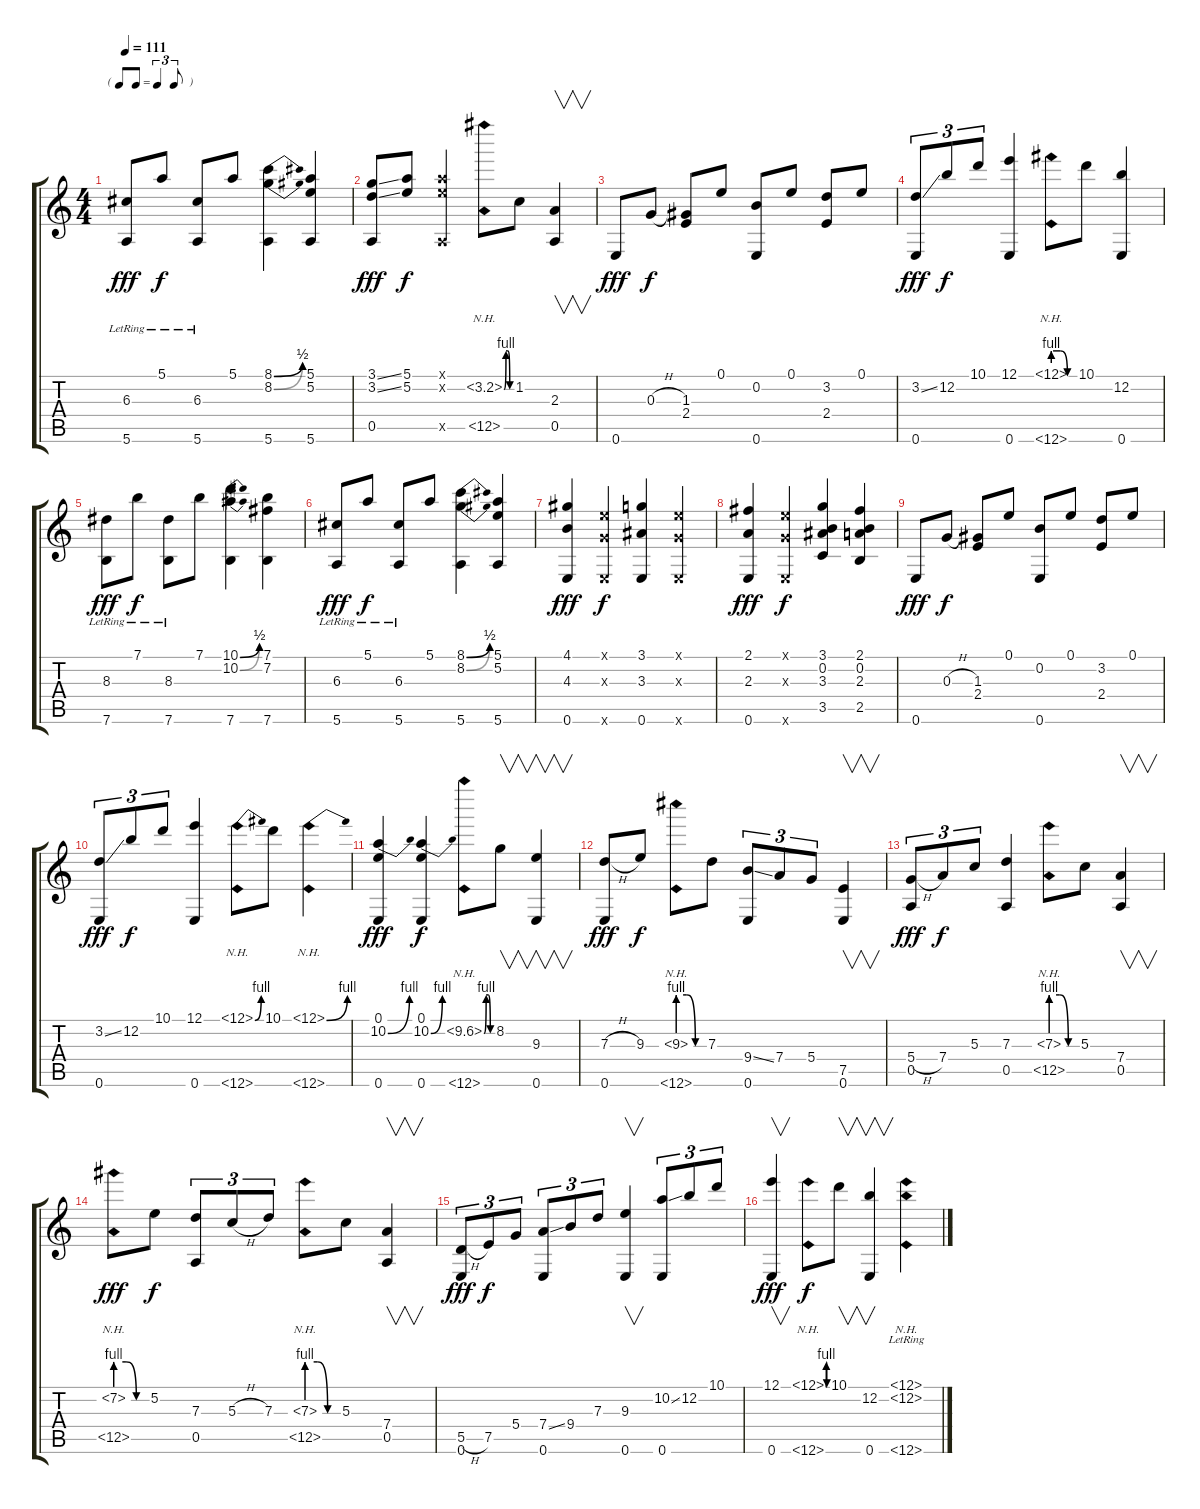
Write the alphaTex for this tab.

\track "" {instrument acousticguitarsteel}
\staff {score tabs}
\tuning (E4 B3 G3 D3 A2 E2) {hide}
\ts (4 4)
\tf triplet8th
\tempo 111
\clef g2
\ks c
(6.3{lr} 5.6).8{dy fff} 5.1{lr}.8{dy f} (6.3{lr} 5.6).8 5.1.8 (8.1{be (bend 0 0 60 2)} 8.2{be (bend 0 0 60 2)} 5.6).4 (5.1 5.2 5.6).4 |
(3.1{ss} 3.2{ss} 0.5).8{dy fff} (5.1 5.2).8{dy f} (5.1{x} 5.2{x} 0.5{x}).4 (3.2{be (custom 0 0 15 4 30 4 45 0 60 0) nh} 0.5{nh}).8 1.2.8 (2.3 0.5).4{v} |
0.6.8{dy fff} 0.3{h}.8{dy f} (1.3 2.4).8 0.1.8 (0.2 0.6).8 0.1.8 (3.2 2.4).8 0.1.8 |
(3.2{ss} 0.6).8{tu (3 2) dy fff} 12.2.8{tu (3 2) dy f} 10.1.8{tu (3 2)} (12.1 0.6).4 (12.1{be (custom 0 4 20 4 40 0 60 0) nh} 0.6{nh}).8 10.1.8 (12.2 0.6).4 |
(8.3{lr} 7.6).8{dy fff} 7.1{lr}.8{dy f} (8.3{lr} 7.6).8 7.1.8 (10.1{be (bend 0 0 60 2)} 10.2{be (bend 0 0 60 2)} 7.6).4 (7.1 7.2 7.6).4 |
(6.3{lr} 5.6).8{dy fff} 5.1{lr}.8{dy f} (6.3{lr} 5.6).8 5.1.8 (8.1{be (bend 0 0 60 2)} 8.2{be (bend 0 0 60 2)} 5.6).4 (5.1 5.2 5.6).4 |
(4.1 4.3 0.6).4{dy fff} (0.1{x} 0.3{x} 0.6{x}).4{dy f} (3.1 3.3 0.6).4 (0.1{x} 0.3{x} 0.6{x}).4 |
(2.1 2.3 0.6).4{dy fff} (0.1{x} 0.3{x} 0.6{x}).4{dy f} (3.1 0.2 3.3 3.5).4 (2.1 0.2 2.3 2.5).4 |
0.6.8{dy fff} 0.3{h}.8{dy f} (1.3 2.4).8 0.1.8 (0.2 0.6).8 0.1.8 (3.2 2.4).8 0.1.8 |
(3.2{ss} 0.6).8{tu (3 2) dy fff} 12.2.8{tu (3 2) dy f} 10.1.8{tu (3 2)} (12.1 0.6).4 (12.1{be (bend 0 0 60 4) nh} 0.6{nh}).8 10.1.8 (12.1{be (bend 0 0 60 4) nh} 0.6{nh}).4 |
(0.1 10.2{be (bend 0 0 60 4)} 0.6).4{dy fff} (0.1 10.2{be (bend 0 0 60 4)} 0.6).4{dy f} (10.2{be (custom 0 0 15 4 30 4 45 0 60 0) nh} 0.6{nh}).8 8.2.8{v} (9.3 0.6).4{v} |
(7.3{h} 0.6).8{dy fff} 9.3.8{dy f} (9.3{be (custom 0 4 20 4 40 0 60 0) nh} 0.6{nh}).8 7.3.8 (9.4{ss} 0.6).8{tu (3 2)} 7.4.8{tu (3 2)} 5.4.8{tu (3 2)} (7.5 0.6).4{v} |
(5.4{h} 0.5).8{tu (3 2) dy fff} 7.4.8{tu (3 2) dy f} 5.3.8{tu (3 2)} (7.3 0.5).4 (7.3{be (custom 0 4 20 4 40 0 60 0) nh} 0.5{nh}).8 5.3.8 (7.4 0.5).4{v} |
(7.2{be (custom 0 4 20 4 40 0 60 0) nh} 0.5{nh}).8{dy fff} 5.2.8{dy f} (7.3 0.5).8{tu (3 2)} 5.3{h}.8{tu (3 2)} 7.3.8{tu (3 2)} (7.3{be (custom 0 4 20 4 40 0 60 0) nh} 0.5{nh}).8 5.3.8 (7.4 0.5).4{v} |
(5.5{h} 0.6).8{tu (3 2) dy fff} 7.5.8{tu (3 2) dy f} 5.4.8{tu (3 2)} (7.4{ss} 0.6).8{tu (3 2)} 9.4.8{tu (3 2)} 7.3.8{tu (3 2)} (9.3 0.6).4{v} (10.2{ss} 0.6).8{tu (3 2)} 12.2.8{tu (3 2)} 10.1.8{tu (3 2)} |
(12.1 0.6).4{v dy fff} (12.1{be (custom 0 0 15 4 30 4 45 0 60 0) nh} 0.6{nh}).8{dy f} 10.1.8{v} (12.2 0.6).4{v} (12.1{nh lr} 12.2{nh lr} 0.6{nh}).4
